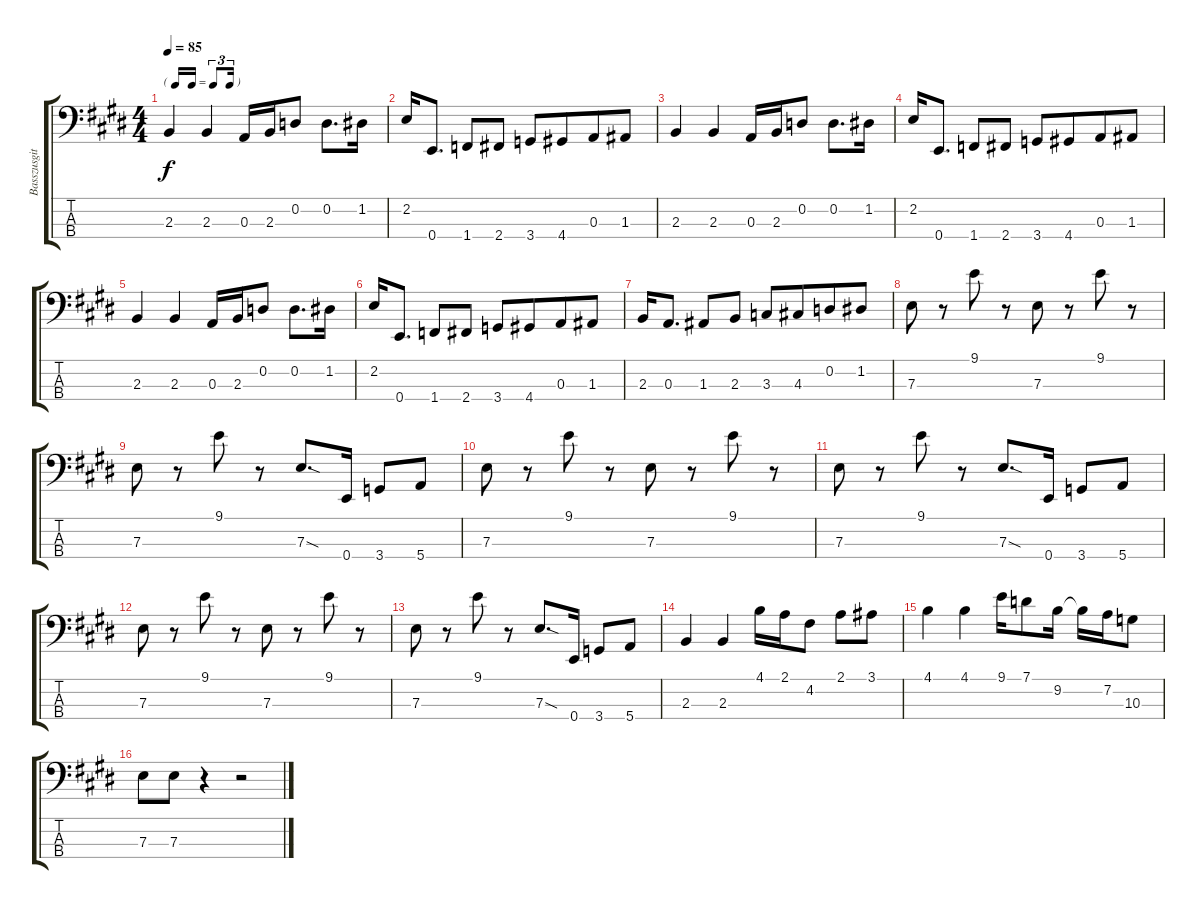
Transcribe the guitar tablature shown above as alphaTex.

\track ("Basszusgitár (Roger Glover)" "Basszusgit") {instrument electricbassfinger}
\staff {score tabs}
\tuning (G2 D2 A1 E1) {hide}
\ts (4 4)
\tf triplet16th
\tempo 85
\clef f4
\ks e
2.3.4{dy f instrument electricbassfinger} 2.3.4 0.3.16 2.3.16 0.2.8 0.2.8{d} 1.2.16 |
2.2.16 0.4.8{d} 1.4.8 2.4.8 3.4.8 4.4.8{beam merge} 0.3.8 1.3.8 |
2.3.4 2.3.4 0.3.16 2.3.16 0.2.8 0.2.8{d} 1.2.16 |
2.2.16 0.4.8{d} 1.4.8 2.4.8 3.4.8 4.4.8{beam merge} 0.3.8 1.3.8 |
2.3.4 2.3.4 0.3.16 2.3.16 0.2.8 0.2.8{d} 1.2.16 |
2.2.16 0.4.8{d} 1.4.8 2.4.8 3.4.8 4.4.8{beam merge} 0.3.8 1.3.8 |
2.3.16 0.3.8{d} 1.3.8 2.3.8 3.3.8 4.3.8{beam merge} 0.2.8 1.2.8 |
7.3.8 r.8 9.1.8 r.8 7.3.8 r.8 9.1.8 r.8 |
7.3.8 r.8 9.1.8 r.8 7.3{sod}.8{d} 0.4.16 3.4.8 5.4.8 |
7.3.8 r.8 9.1.8 r.8 7.3.8 r.8 9.1.8 r.8 |
7.3.8 r.8 9.1.8 r.8 7.3{sod}.8{d} 0.4.16 3.4.8 5.4.8 |
7.3.8 r.8 9.1.8 r.8 7.3.8 r.8 9.1.8 r.8 |
7.3.8 r.8 9.1.8 r.8 7.3{sod}.8{d} 0.4.16 3.4.8 5.4.8 |
2.3.4 2.3.4 4.1.16 2.1.16 4.2.8 2.1.8 3.1.8 |
4.1.4 4.1.4 9.1.16 7.1.8 9.2.16 9.2{t}.16 7.2.16 10.3.8 |
7.3.8 7.3.8 r.4 r.2
